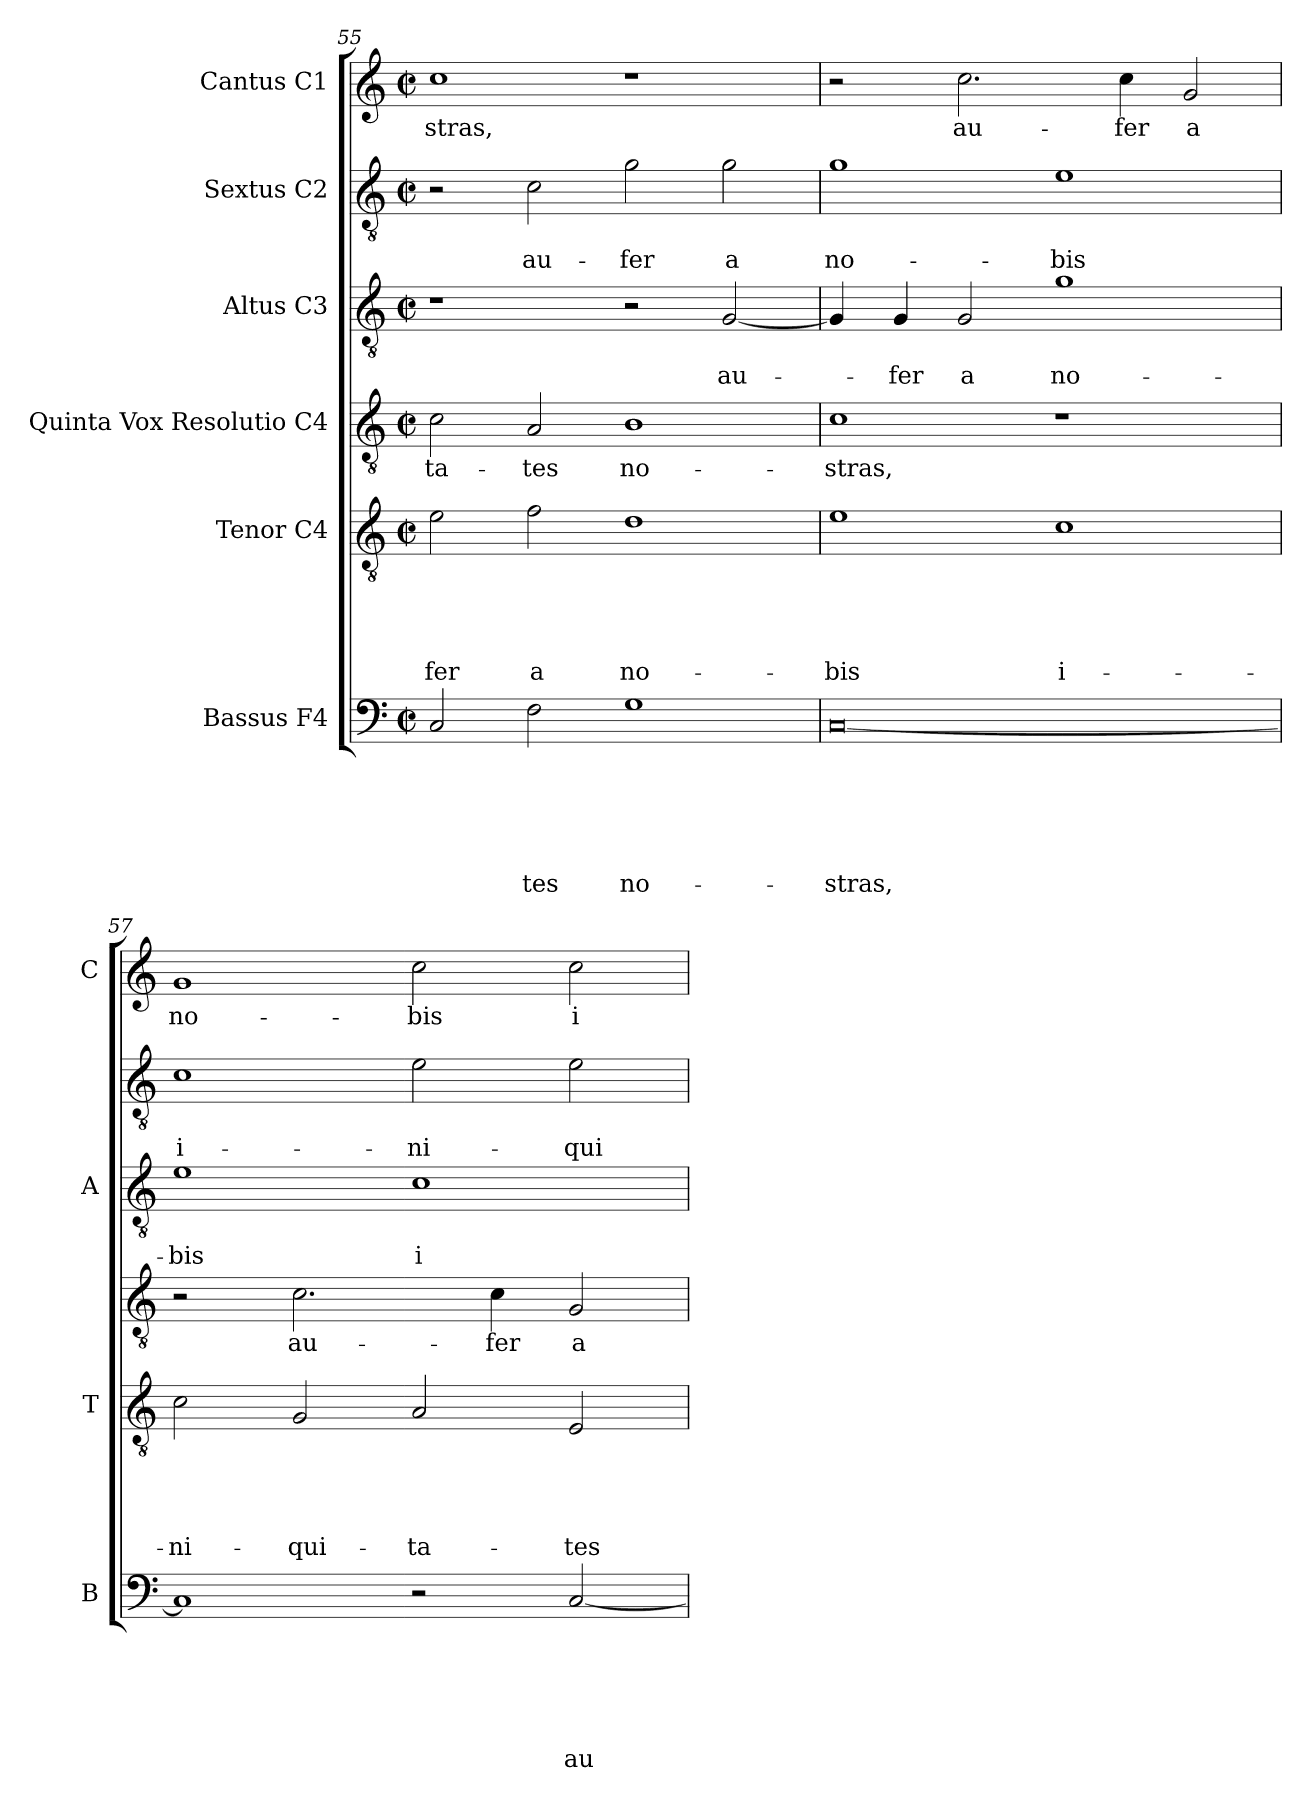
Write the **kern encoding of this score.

**kern	**text	**text	**text	**text	**text	**text	**kern	**text	**text	**text	**text	**text	**kern	**text	**kern	**text	**text	**kern	**text	**text	**kern	**text
*part6	*part6	*part6	*part6	*part6	*part6	*part6	*part5	*part5	*part5	*part5	*part5	*part5	*part4	*part4	*part3	*part3	*part3	*part2	*part2	*part2	*part1	*part1
*staff6	*staff6	*staff6	*staff6	*staff6	*staff6	*staff6	*staff5	*staff5	*staff5	*staff5	*staff5	*staff5	*staff4	*staff4	*staff3	*staff3	*staff3	*staff2	*staff2	*staff2	*staff1	*staff1
*I"Bassus F4	*	*	*	*	*	*	*I"Tenor C4	*	*	*	*	*	*I"Quinta Vox Resolutio C4	*	*I"Altus C3	*	*	*I"Sextus C2	*	*	*I"Cantus C1	*
*I'B	*	*	*	*	*	*	*I'T	*	*	*	*	*	*	*	*I'A	*	*	*	*	*	*I'C	*
!!LO:LB:g=z
*clefF4	*	*	*	*	*	*	*clefGv2	*	*	*	*	*	*clefGv2	*	*clefGv2	*	*	*clefGv2	*	*	*clefG2	*
*k[]	*	*	*	*	*	*	*k[]	*	*	*	*	*	*k[]	*	*k[]	*	*	*k[]	*	*	*k[]	*
*C:	*	*	*	*	*	*	*C:	*	*	*	*	*	*C:	*	*C:	*	*	*C:	*	*	*C:	*
*M2/2	*	*	*	*	*	*	*M2/2	*	*	*	*	*	*M2/2	*	*M2/2	*	*	*M2/2	*	*	*M2/2	*
*met(c|)	*	*	*	*	*	*	*met(c|)	*	*	*	*	*	*met(c|)	*	*met(c|)	*	*	*met(c|)	*	*	*met(c|)	*
=55	=55	=55	=55	=55	=55	=55	=55	=55	=55	=55	=55	=55	=55	=55	=55	=55	=55	=55	=55	=55	=55	=55
!	!	!	!	!	!	!	!	!	!	!	!	!LO:LY:b	!	!LO:LY:b	!	!	!	!	!	!	!	!LO:LY:b
2C/	.	.	.	.	.	.	2e\	.	.	.	.	-fer	2c\	-ta-	1r	.	.	2r	.	.	1cc	-stras,
!	!	!	!	!	!	!LO:LY:b	!	!	!	!	!	!LO:LY:b	!	!LO:LY:b	!	!	!	!	!	!LO:LY:b	!	!
2F\	.	.	.	.	.	-tes	2f\	.	.	.	.	a	2A/	-tes	.	.	.	2c\	.	au-	.	.
!	!	!	!	!	!	!LO:LY:b	!	!	!	!	!	!LO:LY:b	!	!LO:LY:b	!	!	!	!	!	!LO:LY:b	!	!
1G	.	.	.	.	.	no-	1d	.	.	.	.	no-	1B	no-	2r	.	.	2g\	.	-fer	1r	.
!	!	!	!	!	!	!	!	!	!	!	!	!	!	!	!	!	!LO:LY:b	!	!	!LO:LY:b	!	!
.	.	.	.	.	.	.	.	.	.	.	.	.	.	.	[2G/	.	au-	2g\	.	a	.	.
=56	=56	=56	=56	=56	=56	=56	=56	=56	=56	=56	=56	=56	=56	=56	=56	=56	=56	=56	=56	=56	=56	=56
!	!	!	!	!	!	!LO:LY:b	!	!	!	!	!	!LO:LY:b	!	!LO:LY:b	!	!	!	!	!	!LO:LY:b	!	!
[0C	.	.	.	.	.	-stras,	1e	.	.	.	.	-bis	1c	-stras,	4G/]	.	.	1g	.	no-	2r	.
!	!	!	!	!	!	!	!	!	!	!	!	!	!	!	!	!	!LO:LY:b	!	!	!	!	!
.	.	.	.	.	.	.	.	.	.	.	.	.	.	.	4G/	.	-fer	.	.	.	.	.
!	!	!	!	!	!	!	!	!	!	!	!	!	!	!	!	!	!LO:LY:b	!	!	!	!	!LO:LY:b
.	.	.	.	.	.	.	.	.	.	.	.	.	.	.	2G/	.	a	.	.	.	2.cc\	au-
!	!	!	!	!	!	!	!	!	!	!	!	!LO:LY:b	!	!	!	!	!LO:LY:b	!	!	!LO:LY:b	!	!
.	.	.	.	.	.	.	1c	.	.	.	.	i-	1r	.	1g	.	no-	1e	.	-bis	.	.
!	!	!	!	!	!	!	!	!	!	!	!	!	!	!	!	!	!	!	!	!	!	!LO:LY:b
.	.	.	.	.	.	.	.	.	.	.	.	.	.	.	.	.	.	.	.	.	4cc\	-fer
!	!	!	!	!	!	!	!	!	!	!	!	!	!	!	!	!	!	!	!	!	!	!LO:LY:b
.	.	.	.	.	.	.	.	.	.	.	.	.	.	.	.	.	.	.	.	.	2g/	a
=57	=57	=57	=57	=57	=57	=57	=57	=57	=57	=57	=57	=57	=57	=57	=57	=57	=57	=57	=57	=57	=57	=57
!	!	!	!	!	!	!	!	!	!	!	!	!LO:LY:b	!	!	!	!	!LO:LY:b	!	!	!LO:LY:b	!	!LO:LY:b
1C]	.	.	.	.	.	.	2c\	.	.	.	.	-ni-	2r	.	1e	.	-bis	1c	.	i-	1g	no-
!	!	!	!	!	!	!	!	!	!	!	!	!LO:LY:b	!	!LO:LY:b	!	!	!	!	!	!	!	!
.	.	.	.	.	.	.	2G/	.	.	.	.	-qui-	2.c\	au-	.	.	.	.	.	.	.	.
!	!	!	!	!	!	!	!	!	!	!	!	!LO:LY:b	!	!	!	!	!LO:LY:b	!	!	!LO:LY:b	!	!LO:LY:b
2r	.	.	.	.	.	.	2A/	.	.	.	.	-ta-	.	.	1c	.	i-	2e\	.	-ni-	2cc\	-bis
!	!	!	!	!	!	!	!	!	!	!	!	!	!	!LO:LY:b	!	!	!	!	!	!	!	!
.	.	.	.	.	.	.	.	.	.	.	.	.	4c\	-fer	.	.	.	.	.	.	.	.
!	!	!	!	!	!	!LO:LY:b	!	!	!	!	!	!LO:LY:b	!	!LO:LY:b	!	!	!	!	!	!LO:LY:b	!	!LO:LY:b
[2C/	.	.	.	.	.	au-	2E/	.	.	.	.	-tes	2G/	a	.	.	.	2e\	.	-qui-	2cc\	i-
=	=	=	=	=	=	=	=	=	=	=	=	=	=	=	=	=	=	=	=	=	=	=
*-	*-	*-	*-	*-	*-	*-	*-	*-	*-	*-	*-	*-	*-	*-	*-	*-	*-	*-	*-	*-	*-	*-
